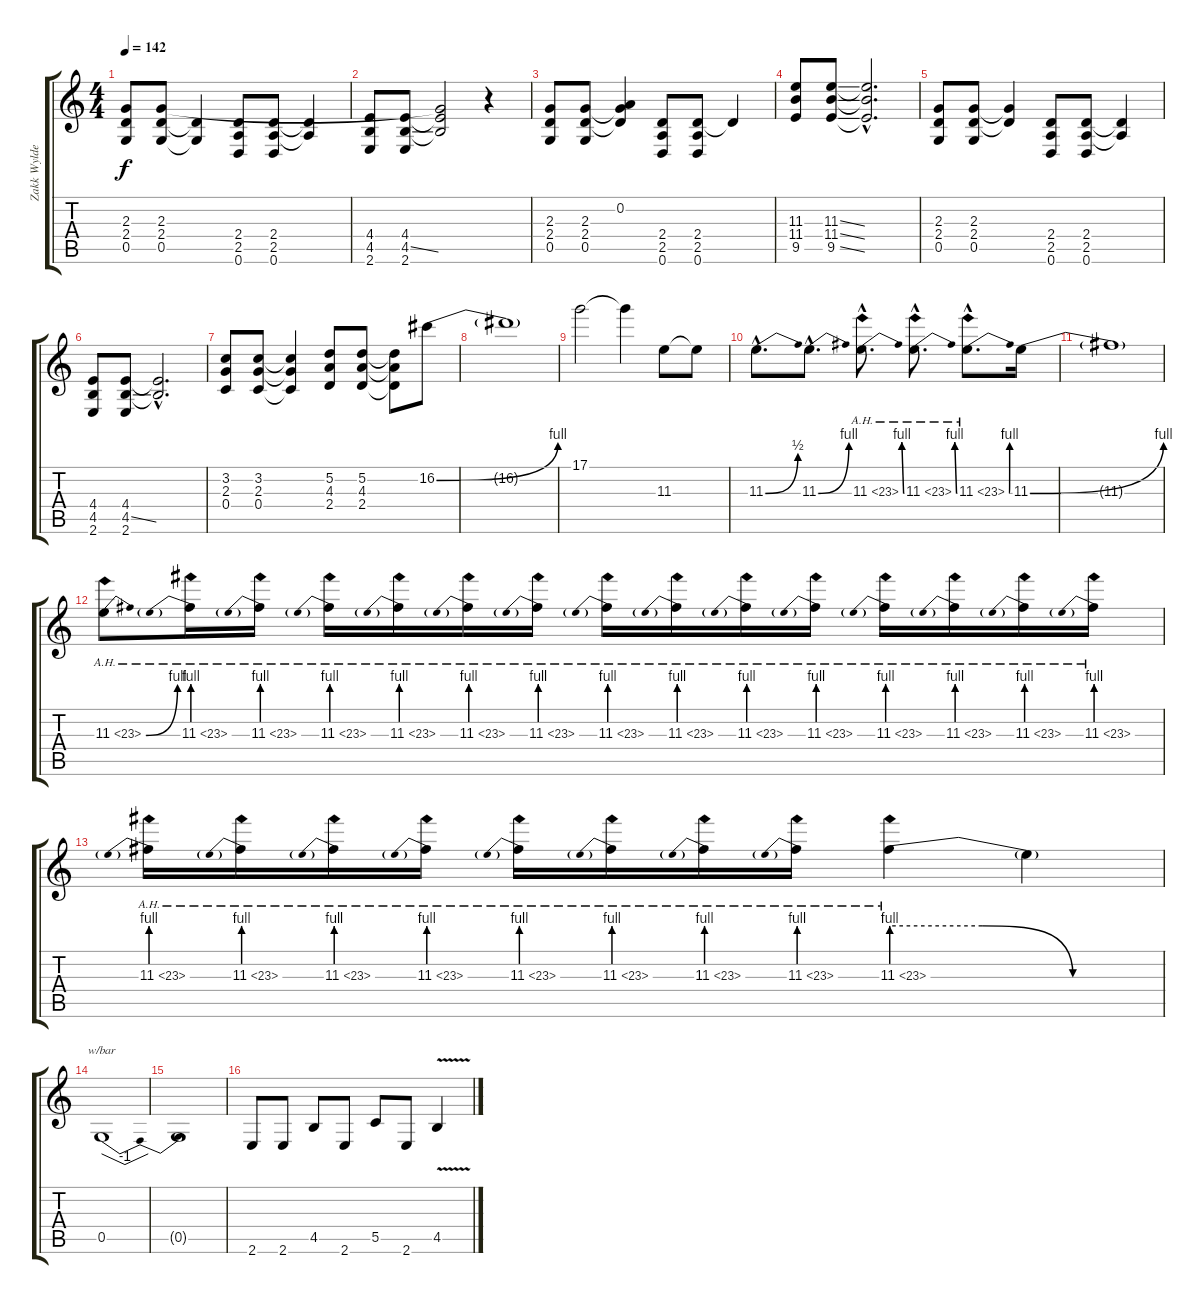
\track ("Zakk Wylde" "Zakk Wylde") {instrument distortionguitar}
\staff {score tabs}
\tuning (D4 A3 F3 C3 G2 D2) {hide}
\ts (4 4)
\tempo 142
\clef g2
\ks c
(2.3 2.4 0.5).8{dy f} (2.3 2.4 0.5).8 (2.4{t} 0.5{t}).4 (2.4 2.5 0.6).8 (2.4 2.5 0.6).8 (2.4{t} 2.5{t}).4 |
(4.4 4.5 2.6).8 (4.4 4.5{ss} 2.6).8 (2.3{t} 4.4{t} 4.5{t}).2 r.4 |
(2.3 2.4 0.5).8 (2.3 2.4 0.5).8 (0.2 2.3{t} 2.4{t}).4 (2.4 2.5 0.6).8 (2.4 2.5 0.6).8 2.4{t}.4 |
(11.3 11.4 9.5).8 (11.3{ss} 11.4{ss} 9.5{ss}).8 (11.3{hac t} 11.4{hac t} 9.5{hac t}).2{d} |
(2.3 2.4 0.5).8 (2.3 2.4 0.5).8 (2.3{t} 2.4{t}).4 (2.4 2.5 0.6).8 (2.4 2.5 0.6).8 (2.4{t} 2.5{t}).4 |
(4.4 4.5 2.6).8 (4.4 4.5{ss} 2.6).8 (4.4{hac t} 4.5{hac t}).2{d} |
(3.2 2.3 0.4).8 (3.2 2.3 0.4).8 (3.2{t} 2.3{t} 0.4{t}).4 (5.2 4.3 2.4).8 (5.2 4.3 2.4).8 (5.2{t} 4.3{t} 2.4{t}).8 16.2{be (bend 0 0 60 4)}.8 |
16.2{t}.1 |
17.1.2 17.1{t}.4 11.3.8 11.3{t}.8 |
11.3{be (bend 0 0 60 2) hac}.8{d} 11.3{be (bend 0 0 60 4) hac}.8{d} 11.3{be (bend 0 0 60 4) ah 12 hac}.8{d} 11.3{be (bend 0 0 60 4) ah 12 hac}.8{d} 11.3{be (bend 0 0 60 4) ah 12 hac}.8{d} 11.3{be (bend 0 0 60 4)}.16 |
11.3{t}.1 |
11.3{be (bend 0 0 60 4) ah 12}.8 11.3{be (prebend 0 4 60 4) ah 12}.16 11.3{be (prebend 0 4 60 4) ah 12}.16 11.3{be (prebend 0 4 60 4) ah 12}.16 11.3{be (prebend 0 4 60 4) ah 12}.16 11.3{be (prebend 0 4 60 4) ah 12}.16 11.3{be (prebend 0 4 60 4) ah 12}.16 11.3{be (prebend 0 4 60 4) ah 12}.16 11.3{be (prebend 0 4 60 4) ah 12}.16 11.3{be (prebend 0 4 60 4) ah 12}.16 11.3{be (prebend 0 4 60 4) ah 12}.16 11.3{be (prebend 0 4 60 4) ah 12}.16 11.3{be (prebend 0 4 60 4) ah 12}.16 11.3{be (prebend 0 4 60 4) ah 12}.16 11.3{be (prebend 0 4 60 4) ah 12}.16 |
11.3{be (prebend 0 4 60 4) ah 12}.16 11.3{be (prebend 0 4 60 4) ah 12}.16 11.3{be (prebend 0 4 60 4) ah 12}.16 11.3{be (prebend 0 4 60 4) ah 12}.16 11.3{be (prebend 0 4 60 4) ah 12}.16 11.3{be (prebend 0 4 60 4) ah 12}.16 11.3{be (prebend 0 4 60 4) ah 12}.16 11.3{be (prebend 0 4 60 4) ah 12}.16 11.3{be (custom 0 4 20 4 40 0 60 0) ah 12}.4 11.3{t}.4 |
0.5.1{tbe (dip default 0 0 30 -4 60 0)} |
0.5{t}.1 |
2.6.8 2.6.8 4.5.8 2.6.8 5.5.8 2.6.8 4.5{v}.4
